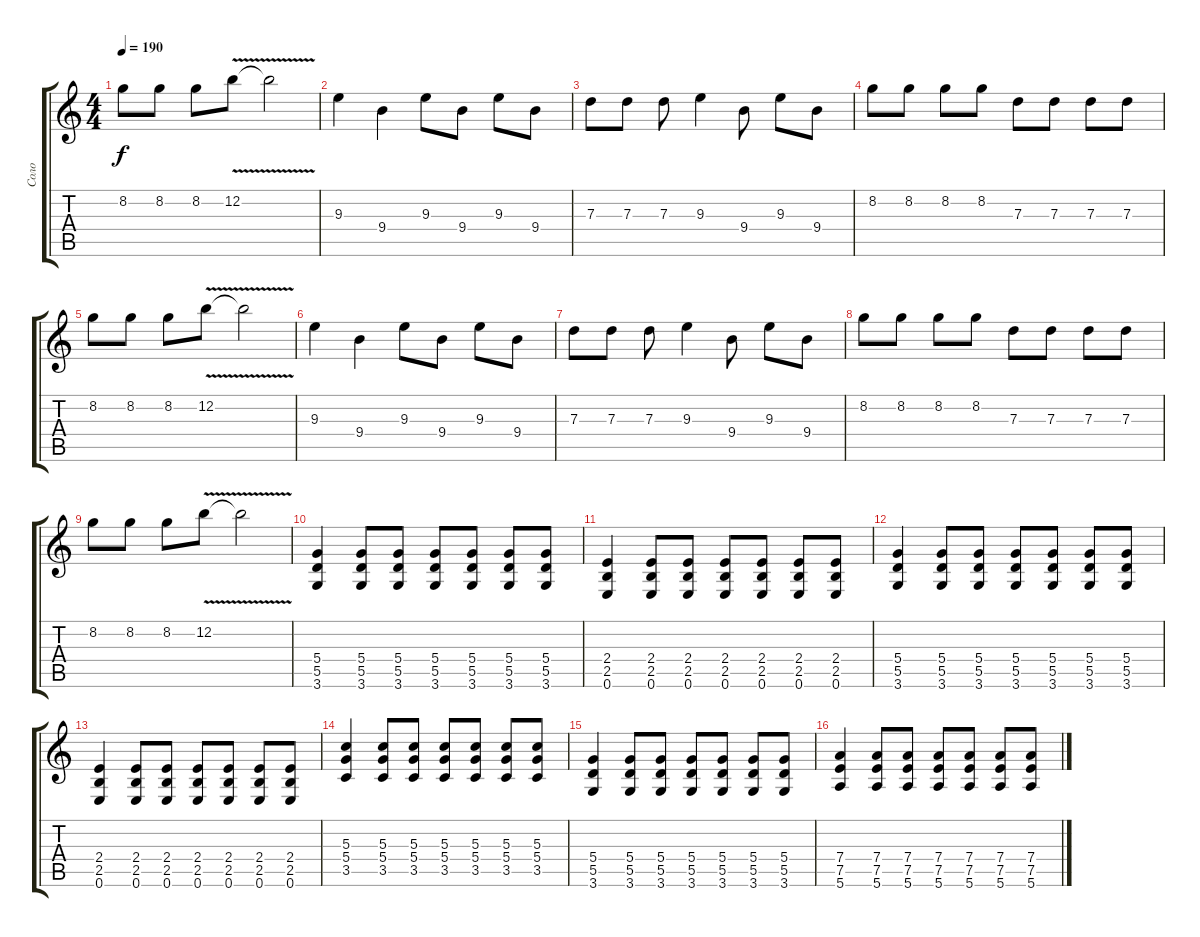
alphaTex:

\track ("Соло" "Соло") {instrument distortionguitar}
\staff {score tabs}
\tuning (E4 B3 G3 D3 A2 E2) {hide}
\ts (4 4)
\tempo 190
\clef g2
\ks c
8.2.8{dy f} 8.2.8 8.2.8 12.2{v}.8 12.2{t}.2 |
9.3.4 9.4.4 9.3.8 9.4.8 9.3.8 9.4.8 |
7.3.8 7.3.8 7.3.8 9.3.4 9.4.8 9.3.8 9.4.8 |
8.2.8 8.2.8 8.2.8 8.2.8 7.3.8 7.3.8 7.3.8 7.3.8 |
8.2.8 8.2.8 8.2.8 12.2{v}.8 12.2{t}.2 |
9.3.4 9.4.4 9.3.8 9.4.8 9.3.8 9.4.8 |
7.3.8 7.3.8 7.3.8 9.3.4 9.4.8 9.3.8 9.4.8 |
8.2.8 8.2.8 8.2.8 8.2.8 7.3.8 7.3.8 7.3.8 7.3.8 |
8.2.8 8.2.8 8.2.8 12.2{v}.8 12.2{t}.2 |
(5.4 5.5 3.6).4 (5.4 5.5 3.6).8 (5.4 5.5 3.6).8 (5.4 5.5 3.6).8 (5.4 5.5 3.6).8 (5.4 5.5 3.6).8 (5.4 5.5 3.6).8 |
(2.4 2.5 0.6).4 (2.4 2.5 0.6).8 (2.4 2.5 0.6).8 (2.4 2.5 0.6).8 (2.4 2.5 0.6).8 (2.4 2.5 0.6).8 (2.4 2.5 0.6).8 |
(5.4 5.5 3.6).4 (5.4 5.5 3.6).8 (5.4 5.5 3.6).8 (5.4 5.5 3.6).8 (5.4 5.5 3.6).8 (5.4 5.5 3.6).8 (5.4 5.5 3.6).8 |
(2.4 2.5 0.6).4 (2.4 2.5 0.6).8 (2.4 2.5 0.6).8 (2.4 2.5 0.6).8 (2.4 2.5 0.6).8 (2.4 2.5 0.6).8 (2.4 2.5 0.6).8 |
(5.3 5.4 3.5).4 (5.3 5.4 3.5).8 (5.3 5.4 3.5).8 (5.3 5.4 3.5).8 (5.3 5.4 3.5).8 (5.3 5.4 3.5).8 (5.3 5.4 3.5).8 |
(5.4 5.5 3.6).4 (5.4 5.5 3.6).8 (5.4 5.5 3.6).8 (5.4 5.5 3.6).8 (5.4 5.5 3.6).8 (5.4 5.5 3.6).8 (5.4 5.5 3.6).8 |
(7.4 7.5 5.6).4 (7.4 7.5 5.6).8 (7.4 7.5 5.6).8 (7.4 7.5 5.6).8 (7.4 7.5 5.6).8 (7.4 7.5 5.6).8 (7.4 7.5 5.6).8
